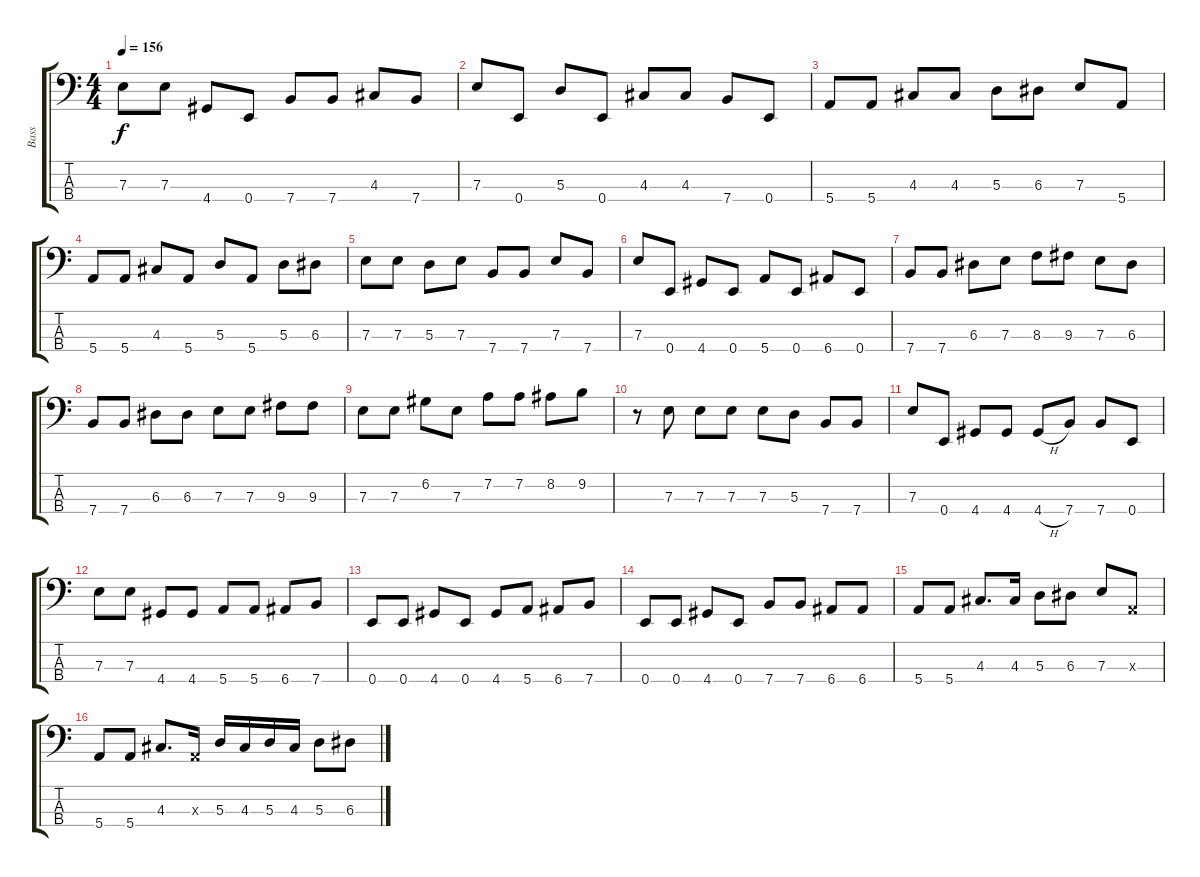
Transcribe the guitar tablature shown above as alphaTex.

\track ("Bass" "Bass") {instrument electricbassfinger}
\staff {score tabs}
\tuning (G2 D2 A1 E1) {hide}
\ts (4 4)
\tempo 156
\clef f4
\ks c
7.3.8{dy f} 7.3.8 4.4.8 0.4.8 7.4.8 7.4.8 4.3.8 7.4.8 |
7.3.8 0.4.8 5.3.8 0.4.8 4.3.8 4.3.8 7.4.8 0.4.8 |
5.4.8 5.4.8 4.3.8 4.3.8 5.3.8 6.3.8 7.3.8 5.4.8 |
5.4.8 5.4.8 4.3.8 5.4.8 5.3.8 5.4.8 5.3.8 6.3.8 |
7.3.8 7.3.8 5.3.8 7.3.8 7.4.8 7.4.8 7.3.8 7.4.8 |
7.3.8 0.4.8 4.4.8 0.4.8 5.4.8 0.4.8 6.4.8 0.4.8 |
7.4.8 7.4.8 6.3.8 7.3.8 8.3.8 9.3.8 7.3.8 6.3.8 |
7.4.8 7.4.8 6.3.8 6.3.8 7.3.8 7.3.8 9.3.8 9.3.8 |
7.3.8 7.3.8 6.2.8 7.3.8 7.2.8 7.2.8 8.2.8 9.2.8 |
r.8 7.3.8 7.3.8 7.3.8 7.3.8 5.3.8 7.4.8 7.4.8 |
7.3.8 0.4.8 4.4.8 4.4.8 4.4{h}.8 7.4.8 7.4.8 0.4.8 |
7.3.8 7.3.8 4.4.8 4.4.8 5.4.8 5.4.8 6.4.8 7.4.8 |
0.4.8 0.4.8 4.4.8 0.4.8 4.4.8 5.4.8 6.4.8 7.4.8 |
0.4.8 0.4.8 4.4.8 0.4.8 7.4.8 7.4.8 6.4.8 6.4.8 |
5.4.8 5.4.8 4.3.8{d} 4.3.16 5.3.8 6.3.8 7.3.8 0.3{x}.8 |
5.4.8 5.4.8 4.3.8{d} 0.3{x}.16 5.3.16 4.3.16 5.3.16 4.3.16 5.3.8 6.3.8
